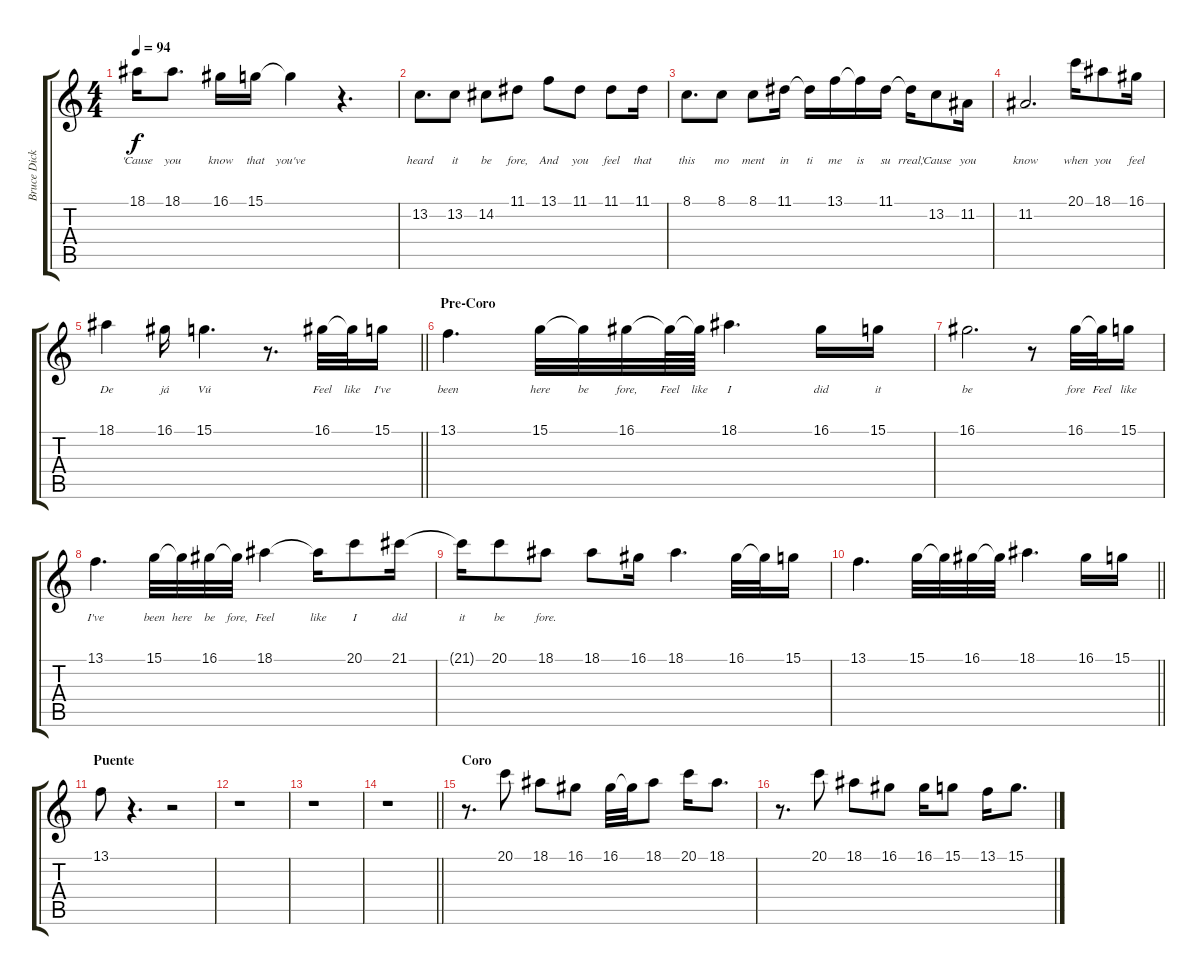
\track ("Bruce Dickinson" "Bruce Dick") {instrument lead2sawtooth}
\staff {score tabs}
\tuning (E4 B3 G3 D3 A2 E2) {hide}
\ts (4 4)
\tempo 94
\clef g2
\ks c
18.1{t}.16{lyrics (0 "'Cause") lyrics (1 "") lyrics (2 "") lyrics (3 "") lyrics (4 "") dy f} 18.1.8{d lyrics (0 "you") lyrics (1 "") lyrics (2 "") lyrics (3 "") lyrics (4 "")} 16.1.16{lyrics (0 "know") lyrics (1 "") lyrics (2 "") lyrics (3 "") lyrics (4 "")} 15.1.16{lyrics (0 "that") lyrics (1 "") lyrics (2 "") lyrics (3 "") lyrics (4 "")} 15.1{t}.4{lyrics (0 "you've") lyrics (1 "") lyrics (2 "") lyrics (3 "") lyrics (4 "")} r.4{d} |
13.2.8{d lyrics (0 "heard") lyrics (1 "") lyrics (2 "") lyrics (3 "") lyrics (4 "")} 13.2.8{lyrics (0 "it") lyrics (1 "") lyrics (2 "") lyrics (3 "") lyrics (4 "")} 14.2.8{lyrics (0 "be") lyrics (1 "") lyrics (2 "") lyrics (3 "") lyrics (4 "")} 11.1.8{lyrics (0 "fore,") lyrics (1 "") lyrics (2 "") lyrics (3 "") lyrics (4 "")} 13.1.8{lyrics (0 "And") lyrics (1 "") lyrics (2 "") lyrics (3 "") lyrics (4 "")} 11.1.8{lyrics (0 "you") lyrics (1 "") lyrics (2 "") lyrics (3 "") lyrics (4 "")} 11.1.8{lyrics (0 "feel") lyrics (1 "") lyrics (2 "") lyrics (3 "") lyrics (4 "")} 11.1.16{lyrics (0 "that") lyrics (1 "") lyrics (2 "") lyrics (3 "") lyrics (4 "")} |
8.1.8{d lyrics (0 "this") lyrics (1 "") lyrics (2 "") lyrics (3 "") lyrics (4 "")} 8.1.8{lyrics (0 "mo") lyrics (1 "") lyrics (2 "") lyrics (3 "") lyrics (4 "")} 8.1.8{lyrics (0 "ment") lyrics (1 "") lyrics (2 "") lyrics (3 "") lyrics (4 "")} 11.1.16{lyrics (0 "in") lyrics (1 "") lyrics (2 "") lyrics (3 "") lyrics (4 "")} 11.1{t}.16{lyrics (0 "ti") lyrics (1 "") lyrics (2 "") lyrics (3 "") lyrics (4 "")} 13.1.16{lyrics (0 "me") lyrics (1 "") lyrics (2 "") lyrics (3 "") lyrics (4 "")} 13.1{t}.16{lyrics (0 "is") lyrics (1 "") lyrics (2 "") lyrics (3 "") lyrics (4 "")} 11.1.16{lyrics (0 "su") lyrics (1 "") lyrics (2 "") lyrics (3 "") lyrics (4 "")} 11.1{t}.16{lyrics (0 "rreal,") lyrics (1 "") lyrics (2 "") lyrics (3 "") lyrics (4 "")} 13.2.8{lyrics (0 "'Cause") lyrics (1 "") lyrics (2 "") lyrics (3 "") lyrics (4 "")} 11.2.16{lyrics (0 "you") lyrics (1 "") lyrics (2 "") lyrics (3 "") lyrics (4 "")} |
11.2.2{d lyrics (0 "know") lyrics (1 "") lyrics (2 "") lyrics (3 "") lyrics (4 "")} 20.1.16{lyrics (0 "when") lyrics (1 "") lyrics (2 "") lyrics (3 "") lyrics (4 "")} 18.1.8{lyrics (0 "you") lyrics (1 "") lyrics (2 "") lyrics (3 "") lyrics (4 "")} 16.1.16{lyrics (0 "feel") lyrics (1 "") lyrics (2 "") lyrics (3 "") lyrics (4 "")} |
\barLineRight lightlight
18.1.4{lyrics (0 "De") lyrics (1 "") lyrics (2 "") lyrics (3 "") lyrics (4 "")} 16.1.16{lyrics (0 "já") lyrics (1 "") lyrics (2 "") lyrics (3 "") lyrics (4 "")} 15.1.4{d lyrics (0 "Vú") lyrics (1 "") lyrics (2 "") lyrics (3 "") lyrics (4 "")} r.8{d} 16.1.32{lyrics (0 "Feel") lyrics (1 "") lyrics (2 "") lyrics (3 "") lyrics (4 "")} 16.1{t}.32{lyrics (0 "like") lyrics (1 "") lyrics (2 "") lyrics (3 "") lyrics (4 "")} 15.1.16{lyrics (0 "I've") lyrics (1 "") lyrics (2 "") lyrics (3 "") lyrics (4 "")} |
\section ("" "Pre-Coro")
13.1.4{d lyrics (0 "been") lyrics (1 "") lyrics (2 "") lyrics (3 "") lyrics (4 "")} 15.1.32{lyrics (0 "here") lyrics (1 "") lyrics (2 "") lyrics (3 "") lyrics (4 "")} 15.1{t}.32{lyrics (0 "be") lyrics (1 "") lyrics (2 "") lyrics (3 "") lyrics (4 "")} 16.1.32{lyrics (0 "fore,") lyrics (1 "") lyrics (2 "") lyrics (3 "") lyrics (4 "")} 16.1{t}.64{lyrics (0 "Feel") lyrics (1 "") lyrics (2 "") lyrics (3 "") lyrics (4 "")} 16.1{t}.64{lyrics (0 "like") lyrics (1 "") lyrics (2 "") lyrics (3 "") lyrics (4 "")} 18.1.4{d lyrics (0 "I") lyrics (1 "") lyrics (2 "") lyrics (3 "") lyrics (4 "")} 16.1.16{lyrics (0 "did") lyrics (1 "") lyrics (2 "") lyrics (3 "") lyrics (4 "")} 15.1.16{lyrics (0 "it") lyrics (1 "") lyrics (2 "") lyrics (3 "") lyrics (4 "")} |
16.1.2{d lyrics (0 "be") lyrics (1 "") lyrics (2 "") lyrics (3 "") lyrics (4 "")} r.8 16.1.32{lyrics (0 "fore") lyrics (1 "") lyrics (2 "") lyrics (3 "") lyrics (4 "")} 16.1{t}.32{lyrics (0 "Feel") lyrics (1 "") lyrics (2 "") lyrics (3 "") lyrics (4 "")} 15.1.16{lyrics (0 "like") lyrics (1 "") lyrics (2 "") lyrics (3 "") lyrics (4 "")} |
13.1.4{d lyrics (0 "I've") lyrics (1 "") lyrics (2 "") lyrics (3 "") lyrics (4 "")} 15.1.32{lyrics (0 "been") lyrics (1 "") lyrics (2 "") lyrics (3 "") lyrics (4 "")} 15.1{t}.32{lyrics (0 "here") lyrics (1 "") lyrics (2 "") lyrics (3 "") lyrics (4 "")} 16.1.32{lyrics (0 "be") lyrics (1 "") lyrics (2 "") lyrics (3 "") lyrics (4 "")} 16.1{t}.32{lyrics (0 "fore,") lyrics (1 "") lyrics (2 "") lyrics (3 "") lyrics (4 "")} 18.1.4{lyrics (0 "Feel") lyrics (1 "") lyrics (2 "") lyrics (3 "") lyrics (4 "")} 18.1{t}.16{lyrics (0 "like") lyrics (1 "") lyrics (2 "") lyrics (3 "") lyrics (4 "")} 20.1.8{lyrics (0 "I") lyrics (1 "") lyrics (2 "") lyrics (3 "") lyrics (4 "")} 21.1.16{lyrics (0 "did") lyrics (1 "") lyrics (2 "") lyrics (3 "") lyrics (4 "")} |
21.1{t}.16{lyrics (0 "it") lyrics (1 "") lyrics (2 "") lyrics (3 "") lyrics (4 "")} 20.1.8{lyrics (0 "be") lyrics (1 "") lyrics (2 "") lyrics (3 "") lyrics (4 "")} 18.1.8{lyrics (0 "fore.") lyrics (1 "") lyrics (2 "") lyrics (3 "") lyrics (4 "")} 18.1.8 16.1.16 18.1.4{d} 16.1.32 16.1{t}.32 15.1.16 |
\barLineRight lightlight
13.1.4{d} 15.1.32 15.1{t}.32 16.1.32 16.1{t}.32 18.1.4{d} 16.1.16 15.1.16 |
\section ("" "Puente")
13.1.8 r.4{d} r.2 |
r.1 |
r.1 |
\barLineRight lightlight
r.1 |
\section ("" "Coro")
r.8{d} 20.1.8 18.1.8 16.1.8 16.1.32 16.1{t}.32 18.1.8 20.1.16 18.1.8{d} |
r.8{d} 20.1.8 18.1.8 16.1.8 16.1.16 15.1.8 13.1.16 15.1.8{d}
